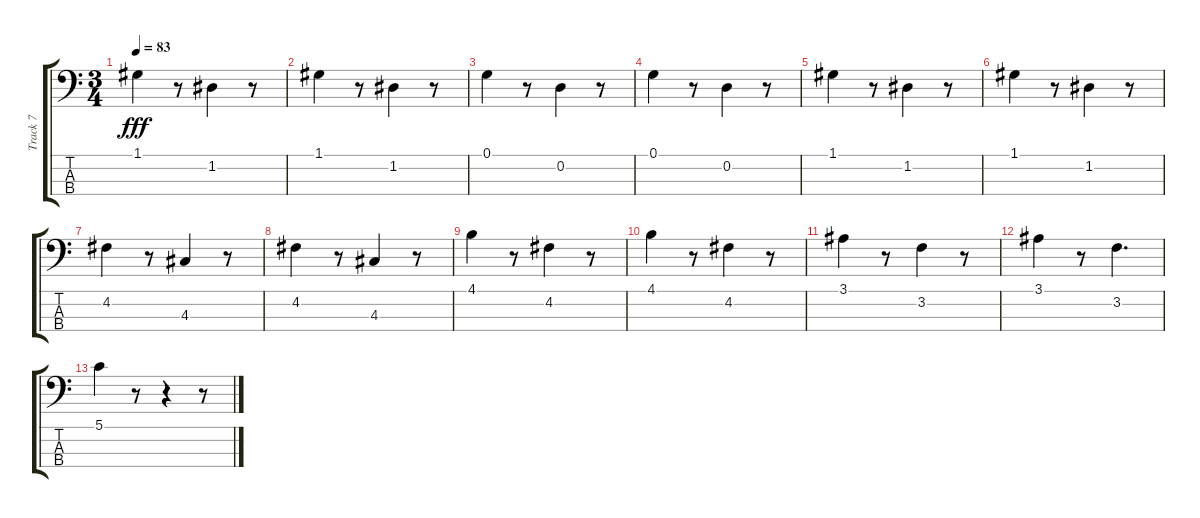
\track ("Track 7" "Track 7") {instrument fretlessbass}
\staff {score tabs}
\tuning (G2 D2 A1 E1) {hide}
\ts (3 4)
\tempo 83
\clef f4
\ks c
1.1.4{dy fff} r.8 1.2.4 r.8 |
1.1.4 r.8 1.2.4 r.8 |
0.1.4 r.8 0.2.4 r.8 |
0.1.4 r.8 0.2.4 r.8 |
1.1.4 r.8 1.2.4 r.8 |
1.1.4 r.8 1.2.4 r.8 |
4.2.4 r.8 4.3.4 r.8 |
4.2.4 r.8 4.3.4 r.8 |
4.1.4 r.8 4.2.4 r.8 |
4.1.4 r.8 4.2.4 r.8 |
3.1.4 r.8 3.2.4 r.8 |
3.1.4 r.8 3.2.4{d} |
5.1.4 r.8 r.4 r.8
